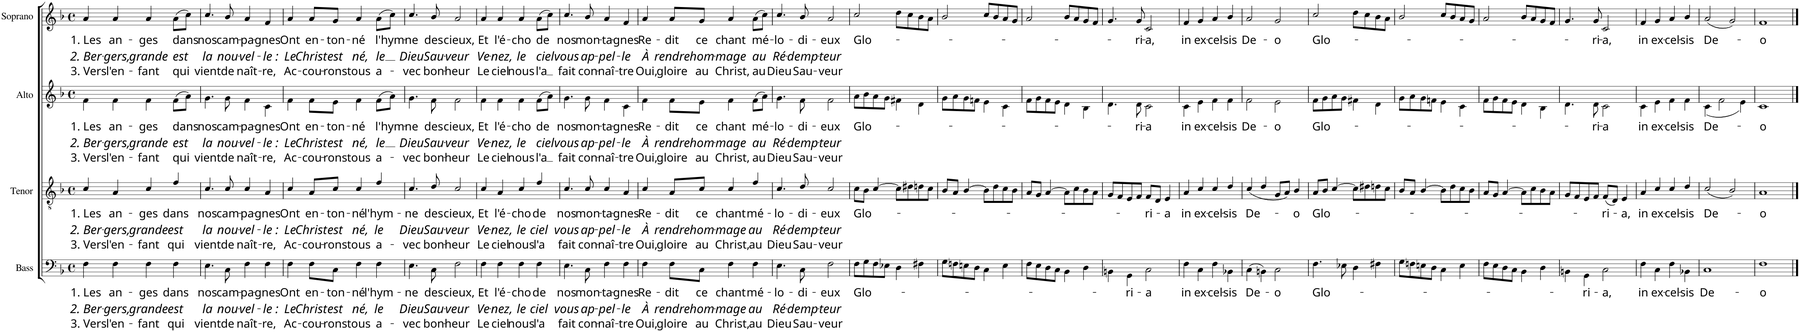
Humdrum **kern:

**kern	**text	**text	**text	**kern	**text	**text	**text	**kern	**text	**text	**text	**kern	**text	**text	**text
*part4	*part4	*part4	*part4	*part3	*part3	*part3	*part3	*part2	*part2	*part2	*part2	*part1	*part1	*part1	*part1
*staff4	*staff4	*staff4	*staff4	*staff3	*staff3	*staff3	*staff3	*staff2	*staff2	*staff2	*staff2	*staff1	*staff1	*staff1	*staff1
*I"Bass	*	*	*	*I"Tenor	*	*	*	*I"Alto	*	*	*	*I"Soprano	*	*	*
*I'B.	*	*	*	*I'T.	*	*	*	*I'A.	*	*	*	*I'S.	*	*	*
*clefF4	*	*	*	*clefGv2	*	*	*	*clefG2	*	*	*	*clefG2	*	*	*
*k[b-]	*	*	*	*k[b-]	*	*	*	*k[b-]	*	*	*	*k[b-]	*	*	*
*M4/4	*	*	*	*M4/4	*	*	*	*M4/4	*	*	*	*M4/4	*	*	*
*met(c)	*	*	*	*met(c)	*	*	*	*met(c)	*	*	*	*met(c)	*	*	*
=1	=1	=1	=1	=1	=1	=1	=1	=1	=1	=1	=1	=1	=1	=1	=1
!	!LO:LY:b	!LO:LY:b	!LO:LY:b	!	!LO:LY:b	!LO:LY:b	!LO:LY:b	!	!LO:LY:b	!LO:LY:b	!LO:LY:b	!	!LO:LY:b	!LO:LY:b	!LO:LY:b
4F\	1. Les	2. Ber-	3. Vers	4c/	1. Les	2. Ber-	3. Vers	4f\	1. Les	2. Ber-	3. Vers	4a/	1. Les	2. Ber-	3. Vers
!	!LO:LY:b	!LO:LY:b	!LO:LY:b	!	!LO:LY:b	!LO:LY:b	!LO:LY:b	!	!LO:LY:b	!LO:LY:b	!LO:LY:b	!	!LO:LY:b	!LO:LY:b	!LO:LY:b
4F\	an-	-gers,	l'en-	4A/	an-	-gers,	l'en-	4f\	an-	-gers,	l'en-	4a/	an-	-gers,	l'en-
!	!LO:LY:b	!LO:LY:b	!LO:LY:b	!	!LO:LY:b	!LO:LY:b	!LO:LY:b	!	!LO:LY:b	!LO:LY:b	!LO:LY:b	!	!LO:LY:b	!LO:LY:b	!LO:LY:b
4F\	-ges	grande	-fant	4c/	-ges	grande	-fant	4f\	-ges	grande	-fant	4a/	-ges	grande	-fant
!	!LO:LY:b	!LO:LY:b	!LO:LY:b	!	!LO:LY:b	!LO:LY:b	!LO:LY:b	!	!LO:LY:b	!LO:LY:b	!LO:LY:b	!	!LO:LY:b	!LO:LY:b	!LO:LY:b
4F\	dans	est	qui	4f/	dans	est	qui	(8f\L	dans	est	qui	(8a\L	dans	est	qui
.	.	.	.	.	.	.	.	8a\J)	.	.	.	8cc\J)	.	.	.
=2	=2	=2	=2	=2	=2	=2	=2	=2	=2	=2	=2	=2	=2	=2	=2
!	!LO:LY:b	!LO:LY:b	!LO:LY:b	!	!LO:LY:b	!LO:LY:b	!LO:LY:b	!	!LO:LY:b	!LO:LY:b	!LO:LY:b	!	!LO:LY:b	!LO:LY:b	!LO:LY:b
4.E\	nos	la	vient	4.c/	nos	la	vient	4.g\	nos	la	vient	4.cc/	nos	la	vient
!	!LO:LY:b	!LO:LY:b	!LO:LY:b	!	!LO:LY:b	!LO:LY:b	!LO:LY:b	!	!LO:LY:b	!LO:LY:b	!LO:LY:b	!	!LO:LY:b	!LO:LY:b	!LO:LY:b
8C\	cam-	nou-	de	8c/	cam-	nou-	de	8g\	cam-	nou-	de	8b-/	cam-	nou-	de
!	!LO:LY:b	!LO:LY:b	!LO:LY:b	!	!LO:LY:b	!LO:LY:b	!LO:LY:b	!	!LO:LY:b	!LO:LY:b	!LO:LY:b	!	!LO:LY:b	!LO:LY:b	!LO:LY:b
4F\	-pa-	-vel-	naît-	4c/	-pa-	-vel-	naît-	4f\	-pa-	-vel-	naît-	4a/	-pa-	-vel-	naît-
!	!LO:LY:b	!LO:LY:b	!LO:LY:b	!	!LO:LY:b	!LO:LY:b	!LO:LY:b	!	!LO:LY:b	!LO:LY:b	!LO:LY:b	!	!LO:LY:b	!LO:LY:b	!LO:LY:b
4F\	-gnes	-le :	-re,	4A/	-gnes	-le :	-re,	4c\	-gnes	-le :	-re,	4f/	-gnes	-le :	-re,
=3	=3	=3	=3	=3	=3	=3	=3	=3	=3	=3	=3	=3	=3	=3	=3
!	!LO:LY:b	!LO:LY:b	!LO:LY:b	!	!LO:LY:b	!LO:LY:b	!LO:LY:b	!	!LO:LY:b	!LO:LY:b	!LO:LY:b	!	!LO:LY:b	!LO:LY:b	!LO:LY:b
4F\	Ont	Le	Ac-	4c/	Ont	Le	Ac-	4f\	Ont	Le	Ac-	4a/	Ont	Le	Ac-
!	!LO:LY:b	!LO:LY:b	!LO:LY:b	!	!LO:LY:b	!LO:LY:b	!LO:LY:b	!	!LO:LY:b	!LO:LY:b	!LO:LY:b	!	!LO:LY:b	!LO:LY:b	!LO:LY:b
8F\L	en-	Christ	-cou-	8A/L	en-	Christ	-cou-	8f\L	en-	Christ	-cou-	8a/L	en-	Christ	-cou-
!	!LO:LY:b	!LO:LY:b	!LO:LY:b	!	!LO:LY:b	!LO:LY:b	!LO:LY:b	!	!LO:LY:b	!LO:LY:b	!LO:LY:b	!	!LO:LY:b	!LO:LY:b	!LO:LY:b
8C\J	-ton-	est	-rons	8c/J	-ton-	est	-rons	8e\J	-ton-	est	-rons	8g/J	-ton-	est	-rons
!	!LO:LY:b	!LO:LY:b	!LO:LY:b	!	!LO:LY:b	!LO:LY:b	!LO:LY:b	!	!LO:LY:b	!LO:LY:b	!LO:LY:b	!	!LO:LY:b	!LO:LY:b	!LO:LY:b
4F\	-né	né,	tous	4c/	-né	né,	tous	4f\	-né	né,	tous	4a/	-né	né,	tous
!	!LO:LY:b	!LO:LY:b	!LO:LY:b	!	!LO:LY:b	!LO:LY:b	!LO:LY:b	!	!LO:LY:b	!LO:LY:b	!LO:LY:b	!	!LO:LY:b	!LO:LY:b	!LO:LY:b
4F\	l'hym-	le	a-	4f/	l'hym-	le	a-	(8f\L	l'hym-	le	a-	(8a\L	l'hym-	le	a-
.	.	.	.	.	.	.	.	8a\J)	.	.	.	8cc\J)	.	.	.
=4	=4	=4	=4	=4	=4	=4	=4	=4	=4	=4	=4	=4	=4	=4	=4
!	!LO:LY:b	!LO:LY:b	!LO:LY:b	!	!LO:LY:b	!LO:LY:b	!LO:LY:b	!	!LO:LY:b	!LO:LY:b	!LO:LY:b	!	!LO:LY:b	!LO:LY:b	!LO:LY:b
4.E\	-ne	Dieu	-vec	4.c/	-ne	Dieu	-vec	4.g\	-ne	Dieu	-vec	4.cc/	-ne	Dieu	-vec
!	!LO:LY:b	!LO:LY:b	!LO:LY:b	!	!LO:LY:b	!LO:LY:b	!LO:LY:b	!	!LO:LY:b	!LO:LY:b	!LO:LY:b	!	!LO:LY:b	!LO:LY:b	!LO:LY:b
8C\	des	Sau-	bon-	8d/	des	Sau-	bon-	8f\	des	Sau-	bon-	8b-/	des	Sau-	bon-
!	!LO:LY:b	!LO:LY:b	!LO:LY:b	!	!LO:LY:b	!LO:LY:b	!LO:LY:b	!	!LO:LY:b	!LO:LY:b	!LO:LY:b	!	!LO:LY:b	!LO:LY:b	!LO:LY:b
2F\	cieux,	-veur	-heur	2c/	cieux,	-veur	-heur	2f\	cieux,	-veur	-heur	2a/	cieux,	-veur	-heur
=5	=5	=5	=5	=5	=5	=5	=5	=5	=5	=5	=5	=5	=5	=5	=5
!	!LO:LY:b	!LO:LY:b	!LO:LY:b	!	!LO:LY:b	!LO:LY:b	!LO:LY:b	!	!LO:LY:b	!LO:LY:b	!LO:LY:b	!	!LO:LY:b	!LO:LY:b	!LO:LY:b
4F\	Et	Ve-	Le	4c/	Et	Ve-	Le	4f\	Et	Ve-	Le	4a/	Et	Ve-	Le
!	!LO:LY:b	!LO:LY:b	!LO:LY:b	!	!LO:LY:b	!LO:LY:b	!LO:LY:b	!	!LO:LY:b	!LO:LY:b	!LO:LY:b	!	!LO:LY:b	!LO:LY:b	!LO:LY:b
4F\	l'é-	-nez,	ciel	4A/	l'é-	-nez,	ciel	4f\	l'é-	-nez,	ciel	4a/	l'é-	-nez,	ciel
!	!LO:LY:b	!LO:LY:b	!LO:LY:b	!	!LO:LY:b	!LO:LY:b	!LO:LY:b	!	!LO:LY:b	!LO:LY:b	!LO:LY:b	!	!LO:LY:b	!LO:LY:b	!LO:LY:b
4F\	-cho	le	nous	4c/	-cho	le	nous	4f\	-cho	le	nous	4a/	-cho	le	nous
!	!LO:LY:b	!LO:LY:b	!LO:LY:b	!	!LO:LY:b	!LO:LY:b	!LO:LY:b	!	!LO:LY:b	!LO:LY:b	!LO:LY:b	!	!LO:LY:b	!LO:LY:b	!LO:LY:b
4F\	de	ciel	l'a	4f/	de	ciel	l'a	(8f\L	de	ciel	l'a	(8a\L	de	ciel	l'a
.	.	.	.	.	.	.	.	8a\J)	.	.	.	8cc\J)	.	.	.
=6	=6	=6	=6	=6	=6	=6	=6	=6	=6	=6	=6	=6	=6	=6	=6
!	!LO:LY:b	!LO:LY:b	!LO:LY:b	!	!LO:LY:b	!LO:LY:b	!LO:LY:b	!	!LO:LY:b	!LO:LY:b	!LO:LY:b	!	!LO:LY:b	!LO:LY:b	!LO:LY:b
4.E\	nos	vous	fait	4.c/	nos	vous	fait	4.g\	nos	vous	fait	4.cc/	nos	vous	fait
!	!LO:LY:b	!LO:LY:b	!LO:LY:b	!	!LO:LY:b	!LO:LY:b	!LO:LY:b	!	!LO:LY:b	!LO:LY:b	!LO:LY:b	!	!LO:LY:b	!LO:LY:b	!LO:LY:b
8C\	mon-	ap-	con-	8c/	mon-	ap-	con-	8g\	mon-	ap-	con-	8b-/	mon-	ap-	con-
!	!LO:LY:b	!LO:LY:b	!LO:LY:b	!	!LO:LY:b	!LO:LY:b	!LO:LY:b	!	!LO:LY:b	!LO:LY:b	!LO:LY:b	!	!LO:LY:b	!LO:LY:b	!LO:LY:b
4F\	-ta-	-pel-	-naî-	4c/	-ta-	-pel-	-naî-	4f\	-ta-	-pel-	-naî-	4a/	-ta-	-pel-	-naî-
!	!LO:LY:b	!LO:LY:b	!LO:LY:b	!	!LO:LY:b	!LO:LY:b	!LO:LY:b	!	!LO:LY:b	!LO:LY:b	!LO:LY:b	!	!LO:LY:b	!LO:LY:b	!LO:LY:b
4F\	-gnes	-le	-tre	4A/	-gnes	-le	-tre	4c\	-gnes	-le	-tre	4f/	-gnes	-le	-tre
=7	=7	=7	=7	=7	=7	=7	=7	=7	=7	=7	=7	=7	=7	=7	=7
!	!LO:LY:b	!LO:LY:b	!LO:LY:b	!	!LO:LY:b	!LO:LY:b	!LO:LY:b	!	!LO:LY:b	!LO:LY:b	!LO:LY:b	!	!LO:LY:b	!LO:LY:b	!LO:LY:b
4F\	Re-	À	Oui,	4c/	Re-	À	Oui,	4f\	Re-	À	Oui,	4a/	Re-	À	Oui,
!	!LO:LY:b	!LO:LY:b	!LO:LY:b	!	!LO:LY:b	!LO:LY:b	!LO:LY:b	!	!LO:LY:b	!LO:LY:b	!LO:LY:b	!	!LO:LY:b	!LO:LY:b	!LO:LY:b
8F\L	-dit	rendre	gloire	8A/L	-dit	rendre	gloire	8f\L	-dit	rendre	gloire	8a/L	-dit	rendre	gloire
!	!LO:LY:b	!LO:LY:b	!LO:LY:b	!	!LO:LY:b	!LO:LY:b	!LO:LY:b	!	!LO:LY:b	!LO:LY:b	!LO:LY:b	!	!LO:LY:b	!LO:LY:b	!LO:LY:b
8C\J	ce	hom-	au	8c/J	ce	hom-	au	8e\J	ce	hom-	au	8g/J	ce	hom-	au
!	!LO:LY:b	!LO:LY:b	!LO:LY:b	!	!LO:LY:b	!LO:LY:b	!LO:LY:b	!	!LO:LY:b	!LO:LY:b	!LO:LY:b	!	!LO:LY:b	!LO:LY:b	!LO:LY:b
4F\	chant	-mage	Christ,	4c/	chant	-mage	Christ,	4f\	chant	-mage	Christ,	4a/	chant	-mage	Christ,
!	!LO:LY:b	!LO:LY:b	!LO:LY:b	!	!LO:LY:b	!LO:LY:b	!LO:LY:b	!	!LO:LY:b	!LO:LY:b	!LO:LY:b	!	!LO:LY:b	!LO:LY:b	!LO:LY:b
4F\	mé-	au	au	4f/	mé-	au	au	(8f\L	mé-	au	au	(8a\L	mé-	au	au
.	.	.	.	.	.	.	.	8a\J)	.	.	.	8cc\J)	.	.	.
=8	=8	=8	=8	=8	=8	=8	=8	=8	=8	=8	=8	=8	=8	=8	=8
!	!LO:LY:b	!LO:LY:b	!LO:LY:b	!	!LO:LY:b	!LO:LY:b	!LO:LY:b	!	!LO:LY:b	!LO:LY:b	!LO:LY:b	!	!LO:LY:b	!LO:LY:b	!LO:LY:b
4.E\	-lo-	Ré-	Dieu	4.c/	-lo-	Ré-	Dieu	4.g\	-lo-	Ré-	Dieu	4.cc/	-lo-	Ré-	Dieu
!	!LO:LY:b	!LO:LY:b	!LO:LY:b	!	!LO:LY:b	!LO:LY:b	!LO:LY:b	!	!LO:LY:b	!LO:LY:b	!LO:LY:b	!	!LO:LY:b	!LO:LY:b	!LO:LY:b
8C\	-di-	-demp-	Sau-	8d/	-di-	-demp-	Sau-	8f\	-di-	-demp-	Sau-	8b-/	-di-	-demp-	Sau-
!	!LO:LY:b	!LO:LY:b	!LO:LY:b	!	!LO:LY:b	!LO:LY:b	!LO:LY:b	!	!LO:LY:b	!LO:LY:b	!LO:LY:b	!	!LO:LY:b	!LO:LY:b	!LO:LY:b
2F\	-eux	-teur	-veur	2c/	-eux	-teur	-veur	2f\	-eux	-teur	-veur	2a/	-eux	-teur	-veur
=9	=9	=9	=9	=9	=9	=9	=9	=9	=9	=9	=9	=9	=9	=9	=9
!	!LO:LY:b	!	!	!	!LO:LY:b	!	!	!	!LO:LY:b	!	!	!	!LO:LY:b	!	!
8F\L	Glo-	.	.	8c\L	Glo-	.	.	8a\L	Glo-	.	.	2cc/	Glo-	.	.
8G\	.	.	.	8B-\J	.	.	.	8b-\	.	.	.	.	.	.	.
8F\	.	.	.	[>4c/	.	.	.	8a\	.	.	.	.	.	.	.
8E-X\J	.	.	.	.	.	.	.	8g\J	.	.	.	.	.	.	.
4D\	.	.	.	8c\L]	.	.	.	4f#X\	.	.	.	8dd\L	.	.	.
.	.	.	.	8d#X\	.	.	.	.	.	.	.	8cc\	.	.	.
4F#X\	.	.	.	8dn\	.	.	.	4d\	.	.	.	8b-\	.	.	.
.	.	.	.	8c\J	.	.	.	.	.	.	.	8a\J	.	.	.
=10	=10	=10	=10	=10	=10	=10	=10	=10	=10	=10	=10	=10	=10	=10	=10
8G\L	.	.	.	8B-/L	.	.	.	8g\L	.	.	.	2b-/	.	.	.
8Fn\	.	.	.	8A/J	.	.	.	8a\	.	.	.	.	.	.	.
8En\	.	.	.	[>4B-/	.	.	.	8g\	.	.	.	.	.	.	.
8D\J	.	.	.	.	.	.	.	8fn\J	.	.	.	.	.	.	.
4C\	.	.	.	8B-\L]	.	.	.	4e\	.	.	.	8cc/L	.	.	.
.	.	.	.	8d\	.	.	.	.	.	.	.	8b-/	.	.	.
4E\	.	.	.	8c\	.	.	.	4c\	.	.	.	8a/	.	.	.
.	.	.	.	8B-\J	.	.	.	.	.	.	.	8g/J	.	.	.
=11	=11	=11	=11	=11	=11	=11	=11	=11	=11	=11	=11	=11	=11	=11	=11
8F\L	.	.	.	8A/L	.	.	.	8f\L	.	.	.	2a/	.	.	.
8E\	.	.	.	8G/J	.	.	.	8g\	.	.	.	.	.	.	.
8D\	.	.	.	[>4A/	.	.	.	8f\	.	.	.	.	.	.	.
8C\J	.	.	.	.	.	.	.	8e\J	.	.	.	.	.	.	.
4BB-\	.	.	.	8A\L]	.	.	.	4d\	.	.	.	8b-/L	.	.	.
.	.	.	.	8c\	.	.	.	.	.	.	.	8a/	.	.	.
4D\	.	.	.	8B-\	.	.	.	4B-\	.	.	.	8g/	.	.	.
.	.	.	.	8A\J	.	.	.	.	.	.	.	8f/J	.	.	.
=12	=12	=12	=12	=12	=12	=12	=12	=12	=12	=12	=12	=12	=12	=12	=12
4BBn\	.	.	.	8G/L	.	.	.	4.d\	.	.	.	4.g/	.	.	.
.	.	.	.	8F/	.	.	.	.	.	.	.	.	.	.	.
!	!LO:LY:b	!	!	!	!	!	!	!	!	!	!	!	!	!	!
4GG\	-ri-	.	.	8E/	.	.	.	.	.	.	.	.	.	.	.
!	!	!	!	!	!	!	!	!	!LO:LY:b	!	!	!	!LO:LY:b	!	!
.	.	.	.	8F/J	.	.	.	8d\	-ri-	.	.	8g/	-ri-	.	.
!	!LO:LY:b	!	!	!	!LO:LY:b	!	!	!	!LO:LY:b	!	!	!	!LO:LY:b	!	!
2C\	-a	.	.	8F/L	-ri-	.	.	2c\	-a	.	.	2c/	-a,	.	.
.	.	.	.	8D/J	.	.	.	.	.	.	.	.	.	.	.
!	!	!	!	!	!LO:LY:b	!	!	!	!	!	!	!	!	!	!
.	.	.	.	4E/	-a	.	.	.	.	.	.	.	.	.	.
=13	=13	=13	=13	=13	=13	=13	=13	=13	=13	=13	=13	=13	=13	=13	=13
!	!LO:LY:b	!	!	!	!LO:LY:b	!	!	!	!LO:LY:b	!	!	!	!LO:LY:b	!	!
4F\	in	.	.	4A/	in	.	.	4c\	in	.	.	4f/	in	.	.
!	!LO:LY:b	!	!	!	!LO:LY:b	!	!	!	!LO:LY:b	!	!	!	!LO:LY:b	!	!
4C\	ex-	.	.	4c/	ex-	.	.	4e\	ex-	.	.	4g/	ex-	.	.
!	!LO:LY:b	!	!	!	!LO:LY:b	!	!	!	!LO:LY:b	!	!	!	!LO:LY:b	!	!
4F\	-cel-	.	.	4c/	-cel-	.	.	4f\	-cel-	.	.	4a/	-cel-	.	.
!	!LO:LY:b	!	!	!	!LO:LY:b	!	!	!	!LO:LY:b	!	!	!	!LO:LY:b	!	!
4BB-X\	-sis	.	.	4d/	-sis	.	.	4f\	-sis	.	.	4b-/	-sis	.	.
=14	=14	=14	=14	=14	=14	=14	=14	=14	=14	=14	=14	=14	=14	=14	=14
!	!LO:LY:b	!	!	!	!LO:LY:b	!	!	!	!LO:LY:b	!	!	!	!LO:LY:b	!	!
(4C\	De-	.	.	(<4c/	De-	.	.	2f\	De-	.	.	2a/	De-	.	.
4BBn\)	.	.	.	4d/	.	.	.	.	.	.	.	.	.	.	.
!	!LO:LY:b	!	!	!	!	!	!	!	!LO:LY:b	!	!	!	!LO:LY:b	!	!
2C\	-o	.	.	8G/L	.	.	.	2e\	-o	.	.	2g/	-o	.	.
.	.	.	.	8A/J)	.	.	.	.	.	.	.	.	.	.	.
!	!	!	!	!	!LO:LY:b	!	!	!	!	!	!	!	!	!	!
.	.	.	.	4B-/	-o	.	.	.	.	.	.	.	.	.	.
=15	=15	=15	=15	=15	=15	=15	=15	=15	=15	=15	=15	=15	=15	=15	=15
!	!LO:LY:b	!	!	!	!LO:LY:b	!	!	!	!LO:LY:b	!	!	!	!LO:LY:b	!	!
4.F\	Glo-	.	.	8A/L	Glo-	.	.	8f\L	Glo-	.	.	2cc/	Glo-	.	.
.	.	.	.	8B-/J	.	.	.	8g\	.	.	.	.	.	.	.
.	.	.	.	[>4c/	.	.	.	8a\	.	.	.	.	.	.	.
8E-X\	.	.	.	.	.	.	.	8g\J	.	.	.	.	.	.	.
4D\	.	.	.	8c\L]	.	.	.	4f#X\	.	.	.	8dd\L	.	.	.
.	.	.	.	8d#X\	.	.	.	.	.	.	.	8cc\	.	.	.
4F#X\	.	.	.	8dn\	.	.	.	4d\	.	.	.	8b-\	.	.	.
.	.	.	.	8c\J	.	.	.	.	.	.	.	8a\J	.	.	.
=16	=16	=16	=16	=16	=16	=16	=16	=16	=16	=16	=16	=16	=16	=16	=16
8G\L	.	.	.	8B-/L	.	.	.	8g\L	.	.	.	2b-/	.	.	.
8Fn\	.	.	.	8A/J	.	.	.	8a\	.	.	.	.	.	.	.
8En\	.	.	.	[>4B-/	.	.	.	8g\	.	.	.	.	.	.	.
8D\J	.	.	.	.	.	.	.	8fn\J	.	.	.	.	.	.	.
4C\	.	.	.	8B-\L]	.	.	.	4e\	.	.	.	8cc/L	.	.	.
.	.	.	.	8d\	.	.	.	.	.	.	.	8b-/	.	.	.
4E\	.	.	.	8c\	.	.	.	4c\	.	.	.	8a/	.	.	.
.	.	.	.	8B-\J	.	.	.	.	.	.	.	8g/J	.	.	.
=17	=17	=17	=17	=17	=17	=17	=17	=17	=17	=17	=17	=17	=17	=17	=17
8F\L	.	.	.	8A/L	.	.	.	8f\L	.	.	.	2a/	.	.	.
8E\	.	.	.	8G/J	.	.	.	8g\	.	.	.	.	.	.	.
8D\	.	.	.	[>4A/	.	.	.	8f\	.	.	.	.	.	.	.
8C\J	.	.	.	.	.	.	.	8e\J	.	.	.	.	.	.	.
4BB-\	.	.	.	8A\L]	.	.	.	4d\	.	.	.	8b-/L	.	.	.
.	.	.	.	8c\	.	.	.	.	.	.	.	8a/	.	.	.
4D\	.	.	.	8B-\	.	.	.	4B-\	.	.	.	8g/	.	.	.
.	.	.	.	8A\J	.	.	.	.	.	.	.	8f/J	.	.	.
=18	=18	=18	=18	=18	=18	=18	=18	=18	=18	=18	=18	=18	=18	=18	=18
4BBn\	.	.	.	8G/L	.	.	.	4.d\	.	.	.	4.g/	.	.	.
.	.	.	.	8F/	.	.	.	.	.	.	.	.	.	.	.
!	!LO:LY:b	!	!	!	!	!	!	!	!	!	!	!	!	!	!
4GG\	-ri-	.	.	8E/	.	.	.	.	.	.	.	.	.	.	.
!	!	!	!	!	!	!	!	!	!LO:LY:b	!	!	!	!LO:LY:b	!	!
.	.	.	.	8F/J	.	.	.	8d\	-ri-	.	.	8g/	-ri-	.	.
!	!LO:LY:b	!	!	!	!LO:LY:b	!	!	!	!LO:LY:b	!	!	!	!LO:LY:b	!	!
2C\	-a,	.	.	(8F/L	-ri-	.	.	2c\	-a	.	.	2c/	-a,	.	.
.	.	.	.	8D/J)	.	.	.	.	.	.	.	.	.	.	.
!	!	!	!	!	!LO:LY:b	!	!	!	!	!	!	!	!	!	!
.	.	.	.	4E/	-a,	.	.	.	.	.	.	.	.	.	.
=19	=19	=19	=19	=19	=19	=19	=19	=19	=19	=19	=19	=19	=19	=19	=19
!	!LO:LY:b	!	!	!	!LO:LY:b	!	!	!	!LO:LY:b	!	!	!	!LO:LY:b	!	!
4F\	in	.	.	4A/	in	.	.	4c\	in	.	.	4f/	in	.	.
!	!LO:LY:b	!	!	!	!LO:LY:b	!	!	!	!LO:LY:b	!	!	!	!LO:LY:b	!	!
4C\	ex-	.	.	4c/	ex-	.	.	4e\	ex-	.	.	4g/	ex-	.	.
!	!LO:LY:b	!	!	!	!LO:LY:b	!	!	!	!LO:LY:b	!	!	!	!LO:LY:b	!	!
4F\	-cel-	.	.	4c/	-cel-	.	.	4f\	-cel-	.	.	4a/	-cel-	.	.
!	!LO:LY:b	!	!	!	!LO:LY:b	!	!	!	!LO:LY:b	!	!	!	!LO:LY:b	!	!
4BB-X\	-sis	.	.	4d/	-sis	.	.	4f\	-sis	.	.	4b-/	-sis	.	.
=20	=20	=20	=20	=20	=20	=20	=20	=20	=20	=20	=20	=20	=20	=20	=20
!	!LO:LY:b	!	!	!	!LO:LY:b	!	!	!	!LO:LY:b	!	!	!	!LO:LY:b	!	!
1C	De-	.	.	(2c/	De-	.	.	(<4c\	De-	.	.	(2a/	De-	.	.
.	.	.	.	.	.	.	.	2f\	.	.	.	.	.	.	.
.	.	.	.	2B-/)	.	.	.	.	.	.	.	2g/)	.	.	.
.	.	.	.	.	.	.	.	4e\)	.	.	.	.	.	.	.
=21	=21	=21	=21	=21	=21	=21	=21	=21	=21	=21	=21	=21	=21	=21	=21
!	!LO:LY:b	!	!	!	!LO:LY:b	!	!	!	!LO:LY:b	!	!	!	!LO:LY:b	!	!
1F	-o	.	.	1A	-o	.	.	1c	-o	.	.	1f	-o	.	.
==	==	==	==	==	==	==	==	==	==	==	==	==	==	==	==
*-	*-	*-	*-	*-	*-	*-	*-	*-	*-	*-	*-	*-	*-	*-	*-
